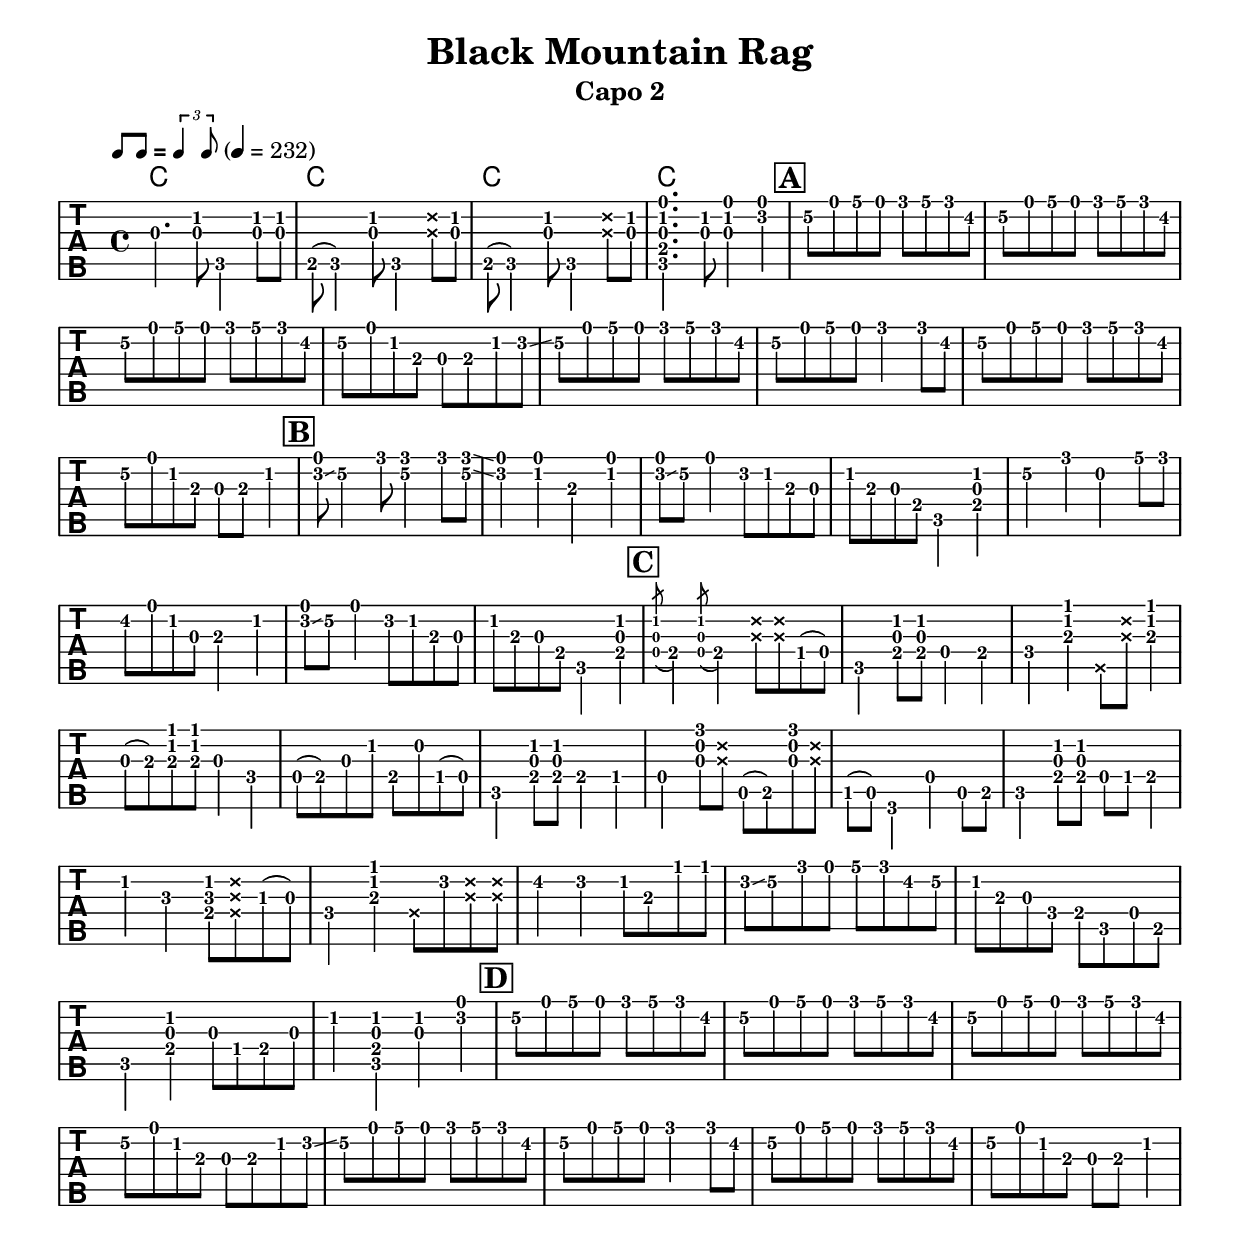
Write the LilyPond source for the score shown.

%
%
%
\version "2.23.2"
\include "english.ly"
\include "articulate.ly"
\header {
  title = "Black Mountain Rag"
  subtitle = "Capo 2"
  composer = ""
}

\layout {
  \context {
    \Score
    \omit BarNumber

  }
  indent = 0.0
  \override Voice.StringNumber.stencil = ##f
}

\include "predefined-guitar-fretboards.ly"

chord_music = {
  \time 4/4
  \chordmode  {
    c1 c c c
  }
}

music = {
  \clef moderntab
  \key d \major
  \time 4/4
  \stemDown
  \relative c' {
    \override Score.RehearsalMark.stencil =
    #(make-stencil-boxer 0.15 0.3 ly:text-interface::print)
    %   \mark \default
    \override Beam.concaveness = #10000
    \set TabStaff.minimumFret = #0

    g4. <g c>8 c,4 <g' c>8 <g c>8 |
    b,8( c4) <g' c>8 c,4 \deadNote <g' c>8 <g c> |
    b,8( c4) <g' c>8 c,4 \deadNote <g' c>8 <g c> |
    <c, e g c e>4. <g' c>8 <g c e>4 <d' e>4 |
    \mark \default
    e8\2 e a e g a g ef |
    e8\2 e a e g a g ef |
    e8\2 e a e g a g ef |
    e8\2 e c a g a c d \glissando |
    e8\2 e a e g a g ef |
    e8\2 e a e g4  g8 ef |
    e8\2 e a e g a g ef |
    e8\2 e c a g a c4 |
    \mark \default
    <d e>8 \glissando e4\2 g8 <e g>4 g8 <e g>8 \glissando |
    <d e>4 <c e> a <c e> |
    <d e>8 \glissando e8\2 e4 d8 c a g |
    c8 a g e c4 <e g c>4 |
    e'4\2 g b, a'8 g |
    ef e c g a4 c4 |
    <d e>8 \glissando e\2 e4 d8 c a g |
    c8 a g e c4 <e g c>4 |
    \mark \default
    \acciaccatura <d g c>8 e4 \acciaccatura <d g c>8 e4  \deadNote <g c>8 \deadNote <g c>8  ef8( d) |
    c4 <e g c>8 <e g c>8 d4 e4 |
    f4 <a c f>4 \deadNote c,8 \deadNote <a' c>8 <a c f>4
    g8( a) <a c f>8 <a c f>8 g4 f4
    d8( e) g c e, b' ef,( d) |
    c4 <e g c>8 <e g c>8 e4 ef |
    d4 <g b g'>8 \deadNote <g b> a,8( b) <g' b g'>8 \deadNote <g b> |
    bf,8( a) g4 d'4 a8 b8 |
    c4 <e g c>8 <e g c>8 d ef e4 |
    c'4 bf4 <e, bf' c>8 \deadNote <e bf' c>8 af( g)
    f4 <a c f>4 \deadNote f8 d' \deadNote <a c>8 \deadNote <a c>8
    ef'4 d c8 a f' f |
    d8 \glissando e\2 g e a g ef e\2 |
    c8 a g f e c d b |
    c4 <e g c> g8 ef e g |
    c4 <c, e g c>4 <g' c>4 <d' e>4 |
    \mark \default
    e8\2 e a e g a g ef |
    e8\2 e a e g a g ef |
    e8\2 e a e g a g ef |
    e8\2 e c a g a c d \glissando |
    e8\2 e a e g a g ef |
    e8\2 e a e g4  g8 ef |
    e8\2 e a e g a g ef |
    e8\2 e c a g a c4 |
    
  }
}


<<
  \new ChordNames {
    \chord_music
  }

  \new TabStaff  {
    \tabFullNotation
    \tempo \markup {
      \hspace #0.1
      \rhythm { 8[ 8] } = \rhythm { \tuplet 3/2 { 4 8 } }
    } 4 = 232 
    \music
  }
>>

\score {
  \new Staff \with {midiInstrument = "acoustic guitar (nylon)"}
  \unfoldRepeats \articulate
  \music
  \midi {
    \tempo 4 = 120
  }
}


